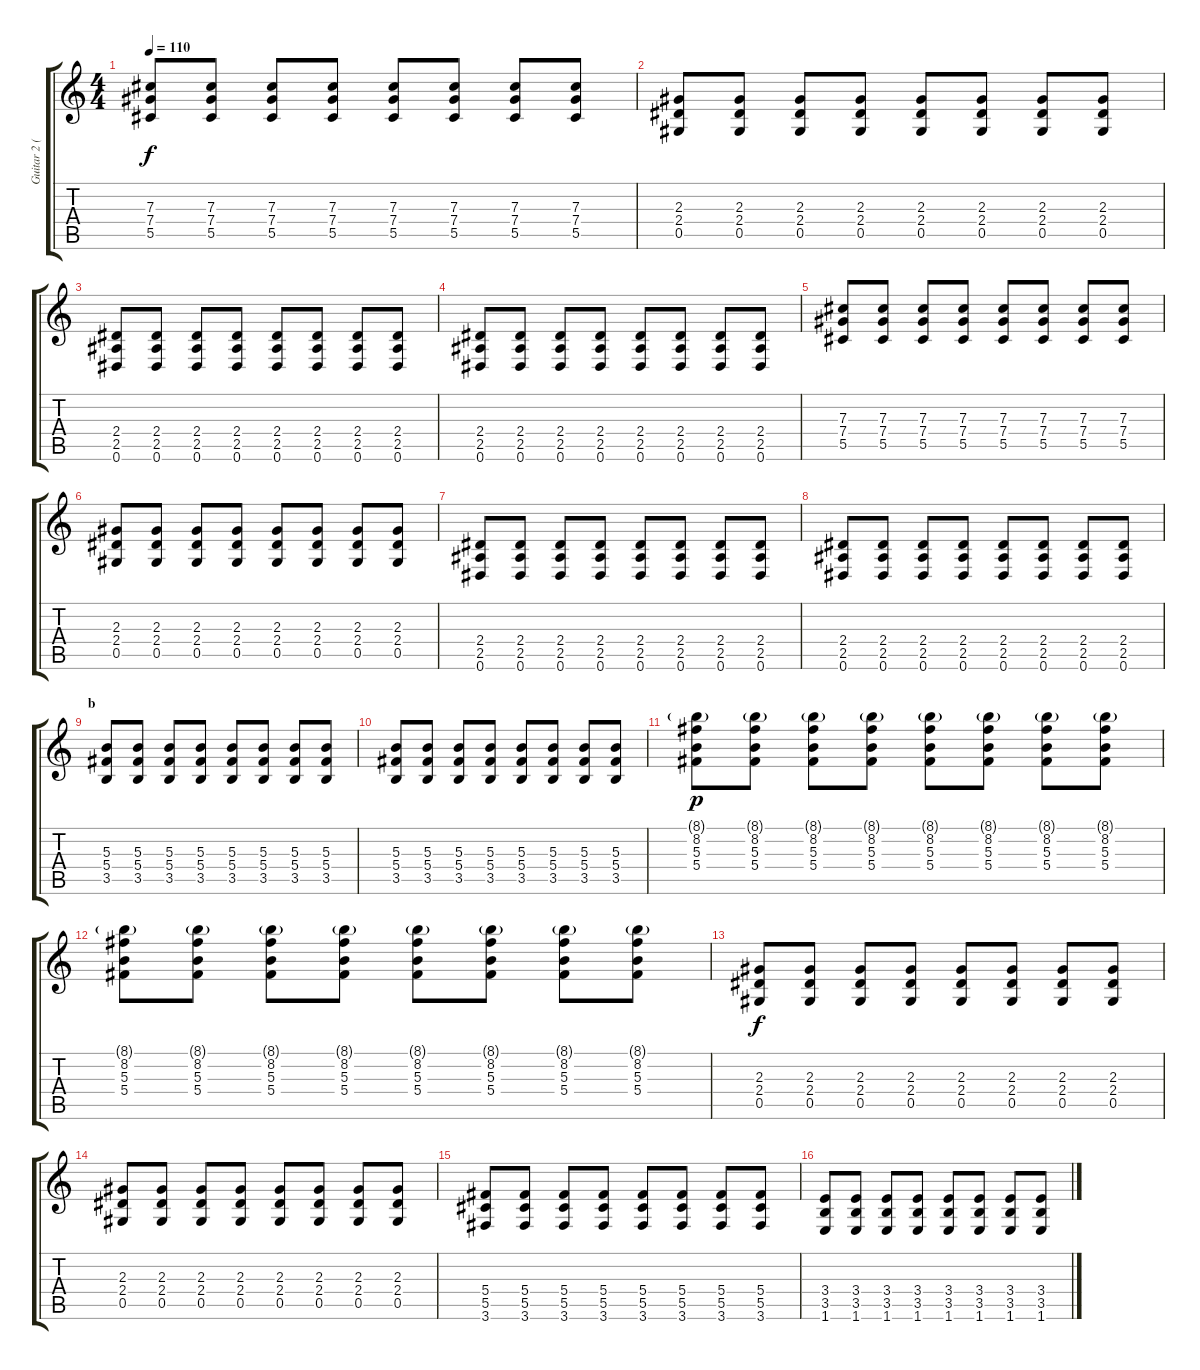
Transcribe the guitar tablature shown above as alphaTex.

\track ("Guitar 2 (Eb)" "Guitar 2 (") {instrument overdrivenguitar}
\staff {score tabs}
\tuning (Eb4 Bb3 Gb3 Db3 Ab2 Eb2) {hide}
\ts (4 4)
\tempo 110
\clef g2
\ks c
(7.3 7.4 5.5).8{dy f} (7.3 7.4 5.5).8 (7.3 7.4 5.5).8 (7.3 7.4 5.5).8 (7.3 7.4 5.5).8 (7.3 7.4 5.5).8 (7.3 7.4 5.5).8 (7.3 7.4 5.5).8 |
(2.3 2.4 0.5).8 (2.3 2.4 0.5).8 (2.3 2.4 0.5).8 (2.3 2.4 0.5).8 (2.3 2.4 0.5).8 (2.3 2.4 0.5).8 (2.3 2.4 0.5).8 (2.3 2.4 0.5).8 |
(2.4 2.5 0.6).8 (2.4 2.5 0.6).8 (2.4 2.5 0.6).8 (2.4 2.5 0.6).8 (2.4 2.5 0.6).8 (2.4 2.5 0.6).8 (2.4 2.5 0.6).8 (2.4 2.5 0.6).8 |
(2.4 2.5 0.6).8 (2.4 2.5 0.6).8 (2.4 2.5 0.6).8 (2.4 2.5 0.6).8 (2.4 2.5 0.6).8 (2.4 2.5 0.6).8 (2.4 2.5 0.6).8 (2.4 2.5 0.6).8 |
(7.3 7.4 5.5).8 (7.3 7.4 5.5).8 (7.3 7.4 5.5).8 (7.3 7.4 5.5).8 (7.3 7.4 5.5).8 (7.3 7.4 5.5).8 (7.3 7.4 5.5).8 (7.3 7.4 5.5).8 |
(2.3 2.4 0.5).8 (2.3 2.4 0.5).8 (2.3 2.4 0.5).8 (2.3 2.4 0.5).8 (2.3 2.4 0.5).8 (2.3 2.4 0.5).8 (2.3 2.4 0.5).8 (2.3 2.4 0.5).8 |
(2.4 2.5 0.6).8 (2.4 2.5 0.6).8 (2.4 2.5 0.6).8 (2.4 2.5 0.6).8 (2.4 2.5 0.6).8 (2.4 2.5 0.6).8 (2.4 2.5 0.6).8 (2.4 2.5 0.6).8 |
(2.4 2.5 0.6).8 (2.4 2.5 0.6).8 (2.4 2.5 0.6).8 (2.4 2.5 0.6).8 (2.4 2.5 0.6).8 (2.4 2.5 0.6).8 (2.4 2.5 0.6).8 (2.4 2.5 0.6).8 |
\section ("" "b")
(5.3 5.4 3.5).8 (5.3 5.4 3.5).8 (5.3 5.4 3.5).8 (5.3 5.4 3.5).8 (5.3 5.4 3.5).8 (5.3 5.4 3.5).8 (5.3 5.4 3.5).8 (5.3 5.4 3.5).8 |
(5.3 5.4 3.5).8 (5.3 5.4 3.5).8 (5.3 5.4 3.5).8 (5.3 5.4 3.5).8 (5.3 5.4 3.5).8 (5.3 5.4 3.5).8 (5.3 5.4 3.5).8 (5.3 5.4 3.5).8 |
(8.1{g} 8.2 5.3 5.4).8{dy p} (8.1{g} 8.2 5.3 5.4).8 (8.1{g} 8.2 5.3 5.4).8 (8.1{g} 8.2 5.3 5.4).8 (8.1{g} 8.2 5.3 5.4).8 (8.1{g} 8.2 5.3 5.4).8 (8.1{g} 8.2 5.3 5.4).8 (8.1{g} 8.2 5.3 5.4).8 |
(8.1{g} 8.2 5.3 5.4).8 (8.1{g} 8.2 5.3 5.4).8 (8.1{g} 8.2 5.3 5.4).8 (8.1{g} 8.2 5.3 5.4).8 (8.1{g} 8.2 5.3 5.4).8 (8.1{g} 8.2 5.3 5.4).8 (8.1{g} 8.2 5.3 5.4).8 (8.1{g} 8.2 5.3 5.4).8 |
(2.3 2.4 0.5).8{dy f} (2.3 2.4 0.5).8 (2.3 2.4 0.5).8 (2.3 2.4 0.5).8 (2.3 2.4 0.5).8 (2.3 2.4 0.5).8 (2.3 2.4 0.5).8 (2.3 2.4 0.5).8 |
(2.3 2.4 0.5).8 (2.3 2.4 0.5).8 (2.3 2.4 0.5).8 (2.3 2.4 0.5).8 (2.3 2.4 0.5).8 (2.3 2.4 0.5).8 (2.3 2.4 0.5).8 (2.3 2.4 0.5).8 |
(5.4 5.5 3.6).8 (5.4 5.5 3.6).8 (5.4 5.5 3.6).8 (5.4 5.5 3.6).8 (5.4 5.5 3.6).8 (5.4 5.5 3.6).8 (5.4 5.5 3.6).8 (5.4 5.5 3.6).8 |
(3.4 3.5 1.6).8 (3.4 3.5 1.6).8 (3.4 3.5 1.6).8 (3.4 3.5 1.6).8 (3.4 3.5 1.6).8 (3.4 3.5 1.6).8 (3.4 3.5 1.6).8 (3.4 3.5 1.6).8
